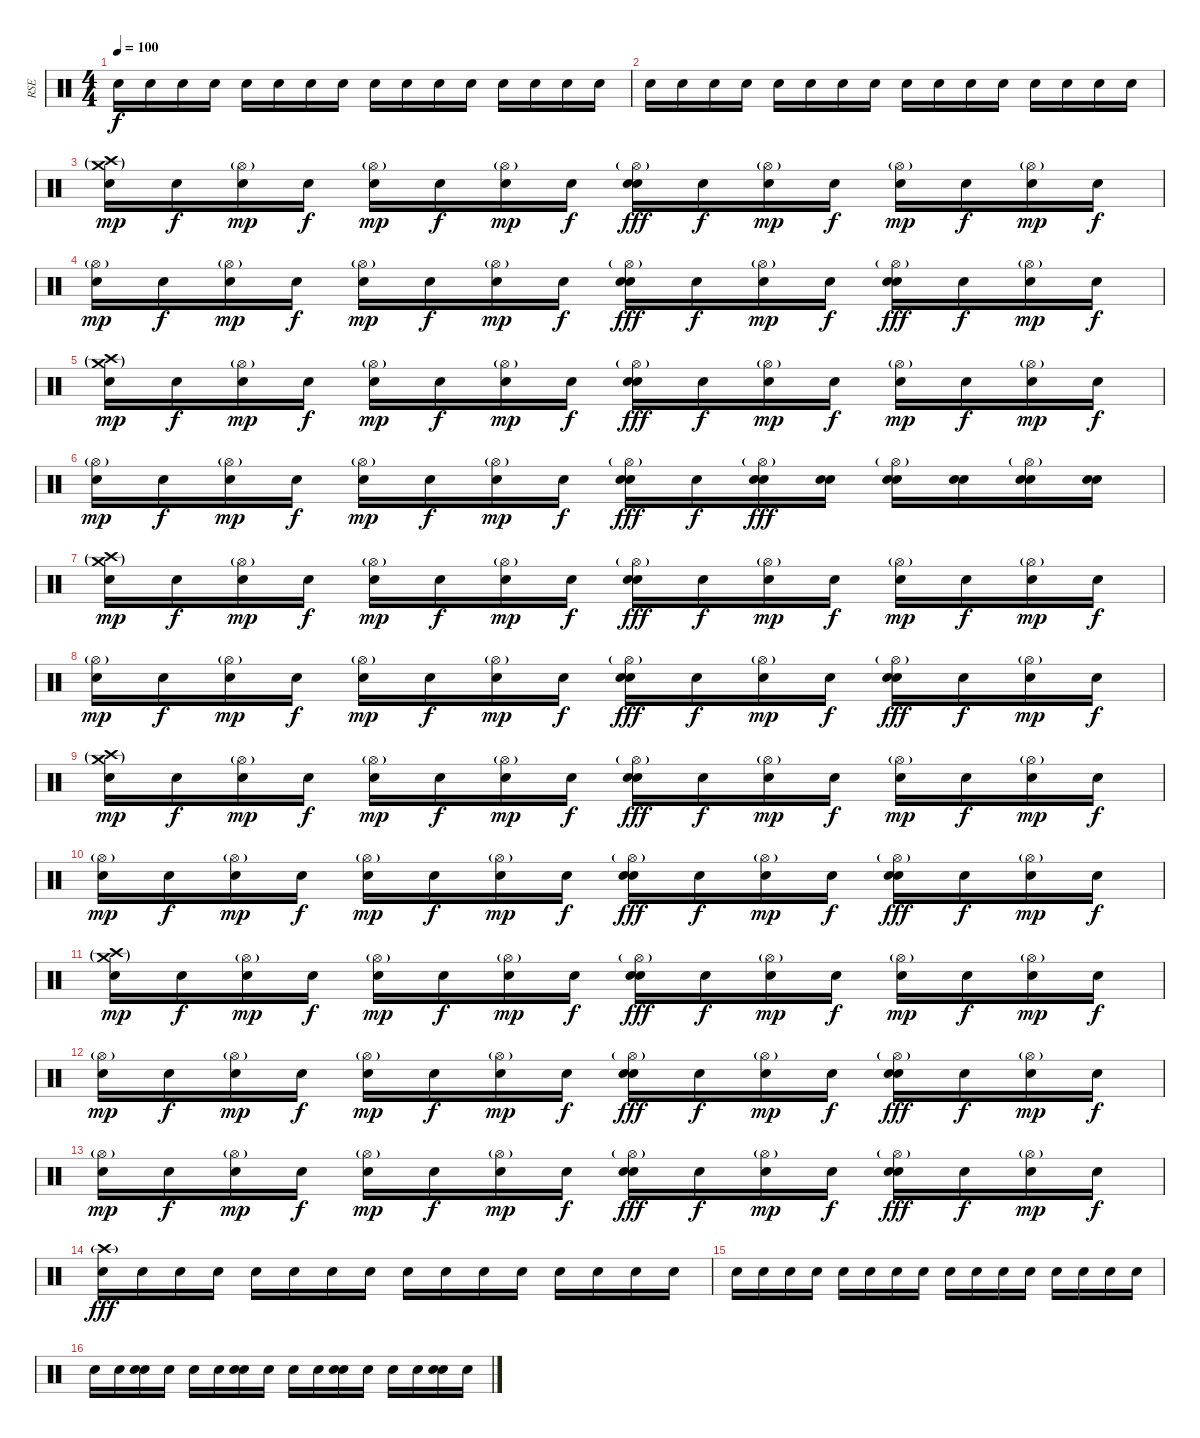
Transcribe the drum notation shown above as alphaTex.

\track ("RSE" "RSE") {instrument percussion}
\staff
\articulation defaults
\ts (4 4)
\tempo 100
\clef neutral
\ks c "Snare (hit)".16{dy f} "Snare (hit)".16 "Snare (hit)".16 "Snare (hit)".16 "Snare (hit)".16 "Snare (hit)".16 "Snare (hit)".16 "Snare (hit)".16 "Snare (hit)".16 "Snare (hit)".16 "Snare (hit)".16 "Snare (hit)".16 "Snare (hit)".16 "Snare (hit)".16 "Snare (hit)".16 "Snare (hit)".16
|
"Snare (hit)".16 "Snare (hit)".16 "Snare (hit)".16 "Snare (hit)".16 "Snare (hit)".16 "Snare (hit)".16 "Snare (hit)".16 "Snare (hit)".16 "Snare (hit)".16 "Snare (hit)".16 "Snare (hit)".16 "Snare (hit)".16 "Snare (hit)".16 "Snare (hit)".16 "Snare (hit)".16 "Snare (hit)".16 |
("Crash high (hit)"{g} "Crash medium (hit)"{g} "Snare (hit)").16{dy mp} "Snare (hit)".16{dy f} ("Hi-Hat (open)"{g} "Snare (hit)").16{dy mp} "Snare (hit)".16{dy f} ("Hi-Hat (open)"{g} "Snare (hit)").16{dy mp} "Snare (hit)".16{dy f} ("Hi-Hat (open)"{g} "Snare (hit)").16{dy mp} "Snare (hit)".16{dy f} ("Hi-Hat (open)"{g} "Electric Snare (hit)" "Snare (hit)").16{dy fff} "Snare (hit)".16{dy f} ("Hi-Hat (open)"{g} "Snare (hit)").16{dy mp} "Snare (hit)".16{dy f} ("Hi-Hat (open)"{g} "Snare (hit)").16{dy mp} "Snare (hit)".16{dy f} ("Hi-Hat (open)"{g} "Snare (hit)").16{dy mp} "Snare (hit)".16{dy f} |
("Hi-Hat (open)"{g} "Snare (hit)").16{dy mp} "Snare (hit)".16{dy f} ("Hi-Hat (open)"{g} "Snare (hit)").16{dy mp} "Snare (hit)".16{dy f} ("Hi-Hat (open)"{g} "Snare (hit)").16{dy mp} "Snare (hit)".16{dy f} ("Hi-Hat (open)"{g} "Snare (hit)").16{dy mp} "Snare (hit)".16{dy f} ("Hi-Hat (open)"{g} "Electric Snare (hit)" "Snare (hit)").16{dy fff} "Snare (hit)".16{dy f} ("Hi-Hat (open)"{g} "Snare (hit)").16{dy mp} "Snare (hit)".16{dy f} ("Hi-Hat (open)"{g} "Electric Snare (hit)" "Snare (hit)").16{dy fff} "Snare (hit)".16{dy f} ("Hi-Hat (open)"{g} "Snare (hit)").16{dy mp} "Snare (hit)".16{dy f} |
("Crash high (hit)"{g} "Crash medium (hit)"{g} "Snare (hit)").16{dy mp} "Snare (hit)".16{dy f} ("Hi-Hat (open)"{g} "Snare (hit)").16{dy mp} "Snare (hit)".16{dy f} ("Hi-Hat (open)"{g} "Snare (hit)").16{dy mp} "Snare (hit)".16{dy f} ("Hi-Hat (open)"{g} "Snare (hit)").16{dy mp} "Snare (hit)".16{dy f} ("Hi-Hat (open)"{g} "Electric Snare (hit)" "Snare (hit)").16{dy fff} "Snare (hit)".16{dy f} ("Hi-Hat (open)"{g} "Snare (hit)").16{dy mp} "Snare (hit)".16{dy f} ("Hi-Hat (open)"{g} "Snare (hit)").16{dy mp} "Snare (hit)".16{dy f} ("Hi-Hat (open)"{g} "Snare (hit)").16{dy mp} "Snare (hit)".16{dy f} |
("Hi-Hat (open)"{g} "Snare (hit)").16{dy mp} "Snare (hit)".16{dy f} ("Hi-Hat (open)"{g} "Snare (hit)").16{dy mp} "Snare (hit)".16{dy f} ("Hi-Hat (open)"{g} "Snare (hit)").16{dy mp} "Snare (hit)".16{dy f} ("Hi-Hat (open)"{g} "Snare (hit)").16{dy mp} "Snare (hit)".16{dy f} ("Hi-Hat (open)"{g} "Electric Snare (hit)" "Snare (hit)").16{dy fff} "Snare (hit)".16{dy f} ("Hi-Hat (open)"{g} "Electric Snare (hit)" "Snare (hit)").16{dy fff} ("Electric Snare (hit)" "Snare (hit)").16 ("Hi-Hat (open)"{g} "Electric Snare (hit)" "Snare (hit)").16 ("Electric Snare (hit)" "Snare (hit)").16 ("Hi-Hat (open)"{g} "Electric Snare (hit)" "Snare (hit)").16 ("Electric Snare (hit)" "Snare (hit)").16 |
("Crash high (hit)"{g} "Crash medium (hit)"{g} "Snare (hit)").16{dy mp} "Snare (hit)".16{dy f} ("Hi-Hat (open)"{g} "Snare (hit)").16{dy mp} "Snare (hit)".16{dy f} ("Hi-Hat (open)"{g} "Snare (hit)").16{dy mp} "Snare (hit)".16{dy f} ("Hi-Hat (open)"{g} "Snare (hit)").16{dy mp} "Snare (hit)".16{dy f} ("Hi-Hat (open)"{g} "Electric Snare (hit)" "Snare (hit)").16{dy fff} "Snare (hit)".16{dy f} ("Hi-Hat (open)"{g} "Snare (hit)").16{dy mp} "Snare (hit)".16{dy f} ("Hi-Hat (open)"{g} "Snare (hit)").16{dy mp} "Snare (hit)".16{dy f} ("Hi-Hat (open)"{g} "Snare (hit)").16{dy mp} "Snare (hit)".16{dy f} |
("Hi-Hat (open)"{g} "Snare (hit)").16{dy mp} "Snare (hit)".16{dy f} ("Hi-Hat (open)"{g} "Snare (hit)").16{dy mp} "Snare (hit)".16{dy f} ("Hi-Hat (open)"{g} "Snare (hit)").16{dy mp} "Snare (hit)".16{dy f} ("Hi-Hat (open)"{g} "Snare (hit)").16{dy mp} "Snare (hit)".16{dy f} ("Hi-Hat (open)"{g} "Electric Snare (hit)" "Snare (hit)").16{dy fff} "Snare (hit)".16{dy f} ("Hi-Hat (open)"{g} "Snare (hit)").16{dy mp} "Snare (hit)".16{dy f} ("Hi-Hat (open)"{g} "Electric Snare (hit)" "Snare (hit)").16{dy fff} "Snare (hit)".16{dy f} ("Hi-Hat (open)"{g} "Snare (hit)").16{dy mp} "Snare (hit)".16{dy f} |
("Crash high (hit)"{g} "Crash medium (hit)"{g} "Snare (hit)").16{dy mp} "Snare (hit)".16{dy f} ("Hi-Hat (open)"{g} "Snare (hit)").16{dy mp} "Snare (hit)".16{dy f} ("Hi-Hat (open)"{g} "Snare (hit)").16{dy mp} "Snare (hit)".16{dy f} ("Hi-Hat (open)"{g} "Snare (hit)").16{dy mp} "Snare (hit)".16{dy f} ("Hi-Hat (open)"{g} "Electric Snare (hit)" "Snare (hit)").16{dy fff} "Snare (hit)".16{dy f} ("Hi-Hat (open)"{g} "Snare (hit)").16{dy mp} "Snare (hit)".16{dy f} ("Hi-Hat (open)"{g} "Snare (hit)").16{dy mp} "Snare (hit)".16{dy f} ("Hi-Hat (open)"{g} "Snare (hit)").16{dy mp} "Snare (hit)".16{dy f} |
("Hi-Hat (open)"{g} "Snare (hit)").16{dy mp} "Snare (hit)".16{dy f} ("Hi-Hat (open)"{g} "Snare (hit)").16{dy mp} "Snare (hit)".16{dy f} ("Hi-Hat (open)"{g} "Snare (hit)").16{dy mp} "Snare (hit)".16{dy f} ("Hi-Hat (open)"{g} "Snare (hit)").16{dy mp} "Snare (hit)".16{dy f} ("Hi-Hat (open)"{g} "Electric Snare (hit)" "Snare (hit)").16{dy fff} "Snare (hit)".16{dy f} ("Hi-Hat (open)"{g} "Snare (hit)").16{dy mp} "Snare (hit)".16{dy f} ("Hi-Hat (open)"{g} "Electric Snare (hit)" "Snare (hit)").16{dy fff} "Snare (hit)".16{dy f} ("Hi-Hat (open)"{g} "Snare (hit)").16{dy mp} "Snare (hit)".16{dy f} |
("Crash high (hit)"{g} "Crash medium (hit)"{g} "Snare (hit)").16{dy mp} "Snare (hit)".16{dy f} ("Hi-Hat (open)"{g} "Snare (hit)").16{dy mp} "Snare (hit)".16{dy f} ("Hi-Hat (open)"{g} "Snare (hit)").16{dy mp} "Snare (hit)".16{dy f} ("Hi-Hat (open)"{g} "Snare (hit)").16{dy mp} "Snare (hit)".16{dy f} ("Hi-Hat (open)"{g} "Electric Snare (hit)" "Snare (hit)").16{dy fff} "Snare (hit)".16{dy f} ("Hi-Hat (open)"{g} "Snare (hit)").16{dy mp} "Snare (hit)".16{dy f} ("Hi-Hat (open)"{g} "Snare (hit)").16{dy mp} "Snare (hit)".16{dy f} ("Hi-Hat (open)"{g} "Snare (hit)").16{dy mp} "Snare (hit)".16{dy f} |
("Hi-Hat (open)"{g} "Snare (hit)").16{dy mp} "Snare (hit)".16{dy f} ("Hi-Hat (open)"{g} "Snare (hit)").16{dy mp} "Snare (hit)".16{dy f} ("Hi-Hat (open)"{g} "Snare (hit)").16{dy mp} "Snare (hit)".16{dy f} ("Hi-Hat (open)"{g} "Snare (hit)").16{dy mp} "Snare (hit)".16{dy f} ("Hi-Hat (open)"{g} "Electric Snare (hit)" "Snare (hit)").16{dy fff} "Snare (hit)".16{dy f} ("Hi-Hat (open)"{g} "Snare (hit)").16{dy mp} "Snare (hit)".16{dy f} ("Hi-Hat (open)"{g} "Electric Snare (hit)" "Snare (hit)").16{dy fff} "Snare (hit)".16{dy f} ("Hi-Hat (open)"{g} "Snare (hit)").16{dy mp} "Snare (hit)".16{dy f} |
("Hi-Hat (open)"{g} "Snare (hit)").16{dy mp} "Snare (hit)".16{dy f} ("Hi-Hat (open)"{g} "Snare (hit)").16{dy mp} "Snare (hit)".16{dy f} ("Hi-Hat (open)"{g} "Snare (hit)").16{dy mp} "Snare (hit)".16{dy f} ("Hi-Hat (open)"{g} "Snare (hit)").16{dy mp} "Snare (hit)".16{dy f} ("Hi-Hat (open)"{g} "Electric Snare (hit)" "Snare (hit)").16{dy fff} "Snare (hit)".16{dy f} ("Hi-Hat (open)"{g} "Snare (hit)").16{dy mp} "Snare (hit)".16{dy f} ("Hi-Hat (open)"{g} "Electric Snare (hit)" "Snare (hit)").16{dy fff} "Snare (hit)".16{dy f} ("Hi-Hat (open)"{g} "Snare (hit)").16{dy mp} "Snare (hit)".16{dy f} |
("Crash high (hit)"{g} "Snare (hit)").16{dy fff} "Snare (hit)".16 "Snare (hit)".16 "Snare (hit)".16 "Snare (hit)".16 "Snare (hit)".16 "Snare (hit)".16 "Snare (hit)".16 "Snare (hit)".16 "Snare (hit)".16 "Snare (hit)".16 "Snare (hit)".16 "Snare (hit)".16 "Snare (hit)".16 "Snare (hit)".16 "Snare (hit)".16 |
"Snare (hit)".16 "Snare (hit)".16 "Snare (hit)".16 "Snare (hit)".16 "Snare (hit)".16 "Snare (hit)".16 "Snare (hit)".16 "Snare (hit)".16 "Snare (hit)".16 "Snare (hit)".16 "Snare (hit)".16 "Snare (hit)".16 "Snare (hit)".16 "Snare (hit)".16 "Snare (hit)".16 "Snare (hit)".16 |
"Snare (hit)".16 "Snare (hit)".16 ("Electric Snare (hit)" "Snare (hit)").16 "Snare (hit)".16 "Snare (hit)".16 "Snare (hit)".16 ("Electric Snare (hit)" "Snare (hit)").16 "Snare (hit)".16 "Snare (hit)".16 "Snare (hit)".16 ("Electric Snare (hit)" "Snare (hit)").16 "Snare (hit)".16 "Snare (hit)".16 "Snare (hit)".16 ("Electric Snare (hit)" "Snare (hit)").16 "Snare (hit)".16
